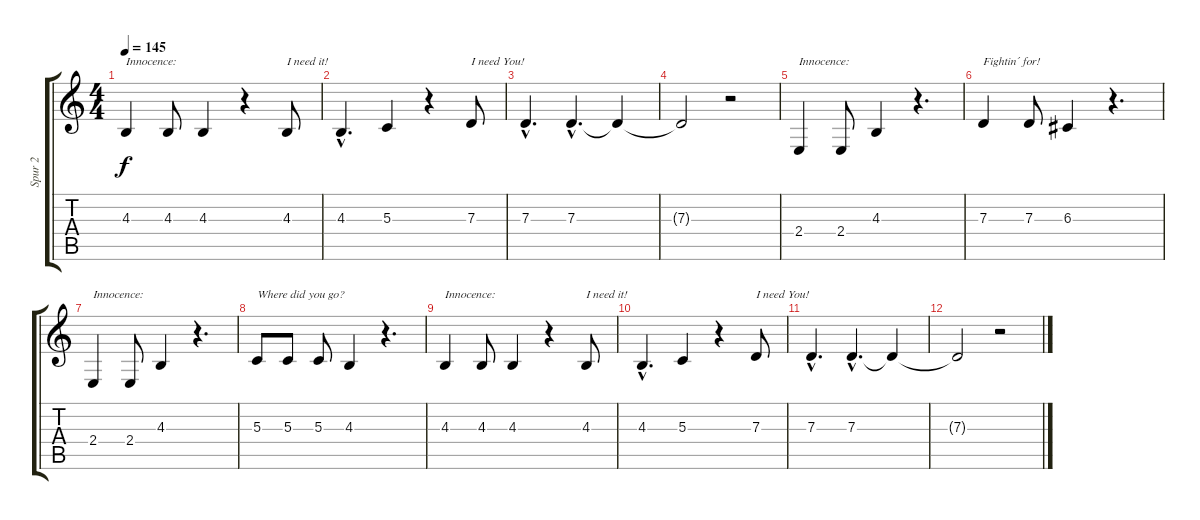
\track ("Spur 2" "Spur 2") {instrument lead6voice}
\staff {score tabs}
\tuning (E4 B3 G3 D3 A2 E2) {hide}
\ts (4 4)
\tempo 145
\clef g2
\ks c
4.3.4{txt "Innocence:" dy f} 4.3.8 4.3.4 r.4 4.3.8{txt "I need it!"} |
4.3{hac}.4{d} 5.3.4 r.4 7.3.8{txt "I need You!"} |
7.3{hac}.4{d} 7.3{hac}.4{d} 7.3{t}.4 |
7.3{t}.2 r.2 |
2.4.4{txt "Innocence:"} 2.4.8 4.3.4 r.4{d} |
7.3.4{txt "Fightin´ for!"} 7.3.8 6.3.4 r.4{d} |
2.4.4{txt "Innocence:"} 2.4.8 4.3.4 r.4{d} |
5.3.8{txt "Where did you go?"} 5.3.8 5.3.8 4.3.4 r.4{d} |
4.3.4{txt "Innocence:"} 4.3.8 4.3.4 r.4 4.3.8{txt "I need it!"} |
4.3{hac}.4{d} 5.3.4 r.4 7.3.8{txt "I need You!"} |
7.3{hac}.4{d} 7.3{hac}.4{d} 7.3{t}.4 |
7.3{t}.2 r.2
